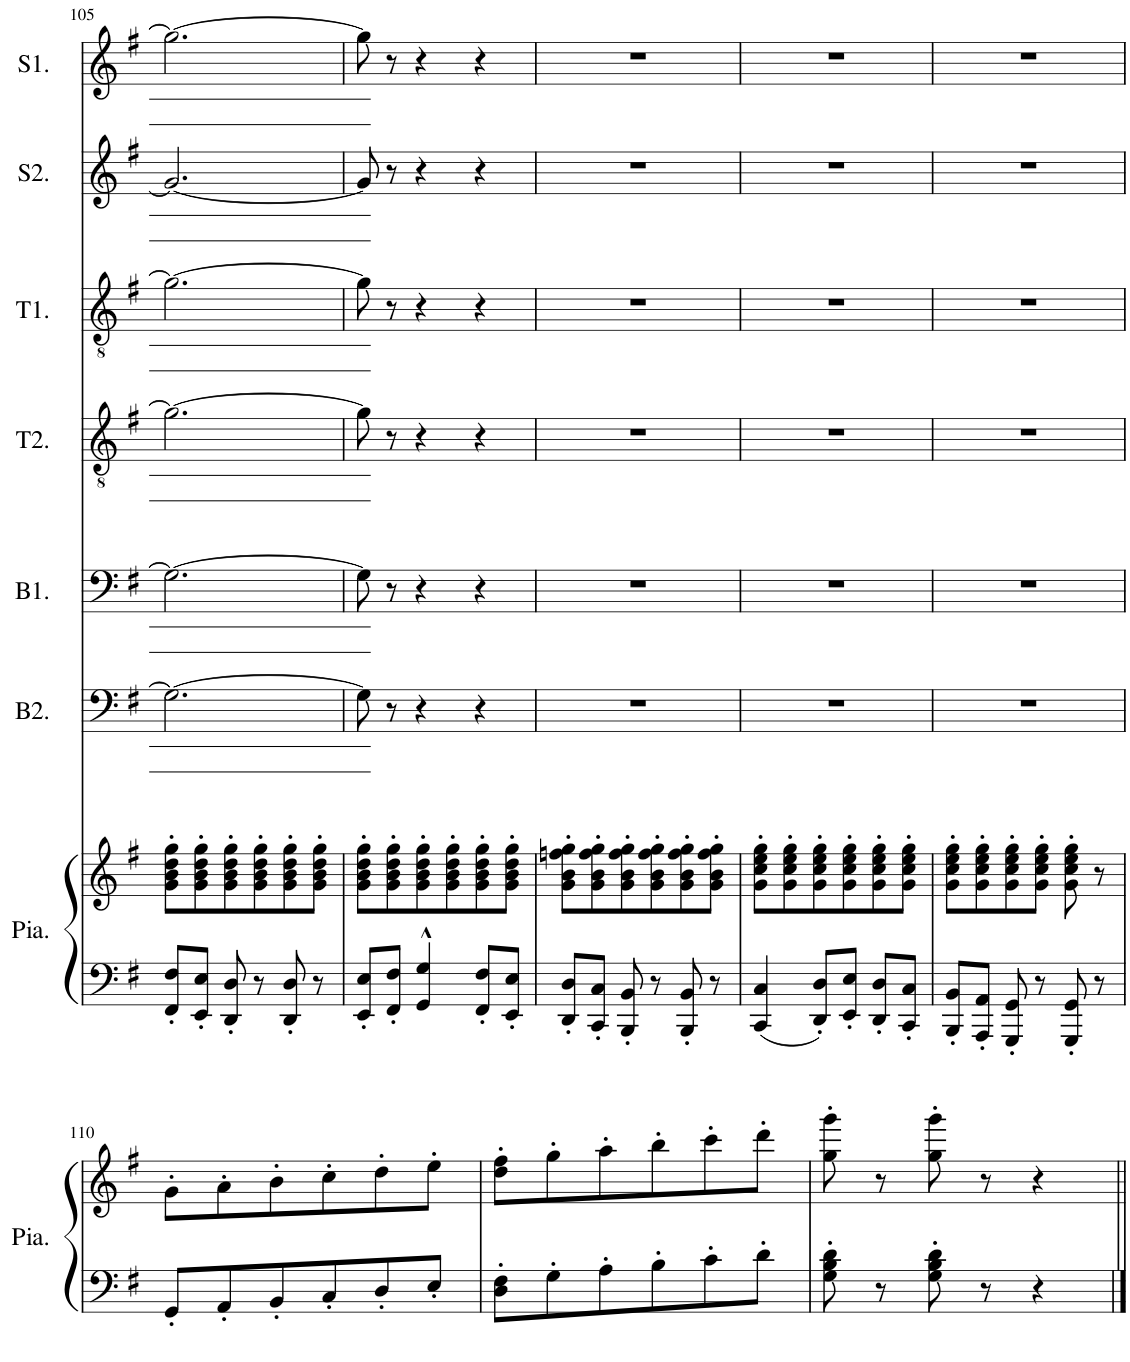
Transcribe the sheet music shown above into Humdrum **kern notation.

**kern	**kern	**kern	**kern	**kern	**kern	**kern	**kern
*part7	*part7	*part6	*part5	*part4	*part3	*part2	*part1
*staff8	*staff7	*staff6	*staff5	*staff4	*staff3	*staff2	*staff1
*I"Piano	*	*I"Basse 2	*I"Basse 1	*I"Ténor 2	*I"Ténor1	*I"Soprano 2	*I"Soprano 1
*I'Pia.	*	*I'B2.	*I'B1.	*I'T2.	*I'T1.	*I'S2.	*I'S1.
!!LO:PB:g=z
*clefF4	*clefG2	*clefF4	*clefF4	*clefGv2	*clefGv2	*clefG2	*clefG2
*k[f#]	*k[f#]	*k[f#]	*k[f#]	*k[f#]	*k[f#]	*k[f#]	*k[f#]
*M3/4	*M3/4	*M3/4	*M3/4	*M3/4	*M3/4	*M3/4	*M3/4
=105	=105	=105	=105	=105	=105	=105	=105
8FF#/' 8F#/'L	8g\' 8b\' 8dd\' 8gg\'L	2.G\_	2.G\_	2.g\_	2.g\_	2.g/_	2.gg\_
8EE/' 8E/'J	8g\' 8b\' 8dd\' 8gg\'	.	.	.	.	.	.
8DD/' 8D/'	8g\' 8b\' 8dd\' 8gg\'	.	.	.	.	.	.
8r	8g\' 8b\' 8dd\' 8gg\'	.	.	.	.	.	.
8DD/' 8D/'	8g\' 8b\' 8dd\' 8gg\'	.	.	.	.	.	.
8r	8g\' 8b\' 8dd\' 8gg\'J	.	.	.	.	.	.
=106	=106	=106	=106	=106	=106	=106	=106
8EE/' 8E/'L	8g\' 8b\' 8dd\' 8gg\'L	8G\]	8G\]	8g\]	8g\]	8g/]	8gg\]
8FF#/' 8F#/'J	8g\' 8b\' 8dd\' 8gg\'	8r	8r	8r	8r	8r	8r
4GG/^^ 4G/^^	8g\' 8b\' 8dd\' 8gg\'	4r	4r	4r	4r	4r	4r
.	8g\' 8b\' 8dd\' 8gg\'	.	.	.	.	.	.
8FF#/' 8F#/'L	8g\' 8b\' 8dd\' 8gg\'	4r	4r	4r	4r	4r	4r
8EE/' 8E/'J	8g\' 8b\' 8dd\' 8gg\'J	.	.	.	.	.	.
=107	=107	=107	=107	=107	=107	=107	=107
8DD/' 8D/'L	8g\' 8b\' 8ffn\' 8gg\'L	2.r	2.r	2.r	2.r	2.r	2.r
8CC/' 8C/'J	8g\' 8b\' 8ff\' 8gg\'	.	.	.	.	.	.
8BBB/' 8BB/'	8g\' 8b\' 8ff\' 8gg\'	.	.	.	.	.	.
8r	8g\' 8b\' 8ff\' 8gg\'	.	.	.	.	.	.
8BBB/' 8BB/'	8g\' 8b\' 8ff\' 8gg\'	.	.	.	.	.	.
8r	8g\' 8b\' 8ff\' 8gg\'J	.	.	.	.	.	.
=108	=108	=108	=108	=108	=108	=108	=108
4CC/ 4C/	8g\' 8cc\' 8ee\' 8gg\'L	2.r	2.r	2.r	2.r	2.r	2.r
.	8g\' 8cc\' 8ee\' 8gg\'	.	.	.	.	.	.
8DD/' 8D/'L	8g\' 8cc\' 8ee\' 8gg\'	.	.	.	.	.	.
8EE/' 8E/'J	8g\' 8cc\' 8ee\' 8gg\'	.	.	.	.	.	.
8DD/' 8D/'L	8g\' 8cc\' 8ee\' 8gg\'	.	.	.	.	.	.
8CC/' 8C/'J	8g\' 8cc\' 8ee\' 8gg\'J	.	.	.	.	.	.
=109	=109	=109	=109	=109	=109	=109	=109
8BBB/' 8BB/'L	8g\' 8cc\' 8ee\' 8gg\'L	2.r	2.r	2.r	2.r	2.r	2.r
8AAA/' 8AA/'J	8g\' 8cc\' 8ee\' 8gg\'	.	.	.	.	.	.
8GGG/' 8GG/'	8g\' 8cc\' 8ee\' 8gg\'	.	.	.	.	.	.
8r	8g\' 8cc\' 8ee\' 8gg\'J	.	.	.	.	.	.
8GGG/' 8GG/'	8g\' 8cc\' 8ee\' 8gg\'	.	.	.	.	.	.
8r	8r	.	.	.	.	.	.
!!LO:LB:g=z
=110	=110	=110	=110	=110	=110	=110	=110
8GG'/L	8g'\L	2.r	2.r	2.r	2.r	2.r	2.r
8AA'/	8a'\	.	.	.	.	.	.
8BB'/	8b'\	.	.	.	.	.	.
8C'/	8cc'\	.	.	.	.	.	.
8D'/	8dd'\	.	.	.	.	.	.
8E'/J	8ee'\J	.	.	.	.	.	.
=111	=111	=111	=111	=111	=111	=111	=111
8D\' 8F#\'L	8dd\' 8ff#\'L	2.r	2.r	2.r	2.r	2.r	2.r
8G'\	8gg'\	.	.	.	.	.	.
8A'\	8aa'\	.	.	.	.	.	.
8B'\	8bb'\	.	.	.	.	.	.
8c'\	8ccc'\	.	.	.	.	.	.
8d'\J	8ddd'\J	.	.	.	.	.	.
=112	=112	=112	=112	=112	=112	=112	=112
8G\' 8B\' 8d\'	8gg\' 8ggg\'	2.r	2.r	2.r	2.r	2.r	2.r
8r	8r	.	.	.	.	.	.
8G\' 8B\' 8d\'	8gg\' 8ggg\'	.	.	.	.	.	.
8r	8r	.	.	.	.	.	.
4r	4r	.	.	.	.	.	.
=||	=||	=||	=||	=||	=||	=||	=||
*-	*-	*-	*-	*-	*-	*-	*-
